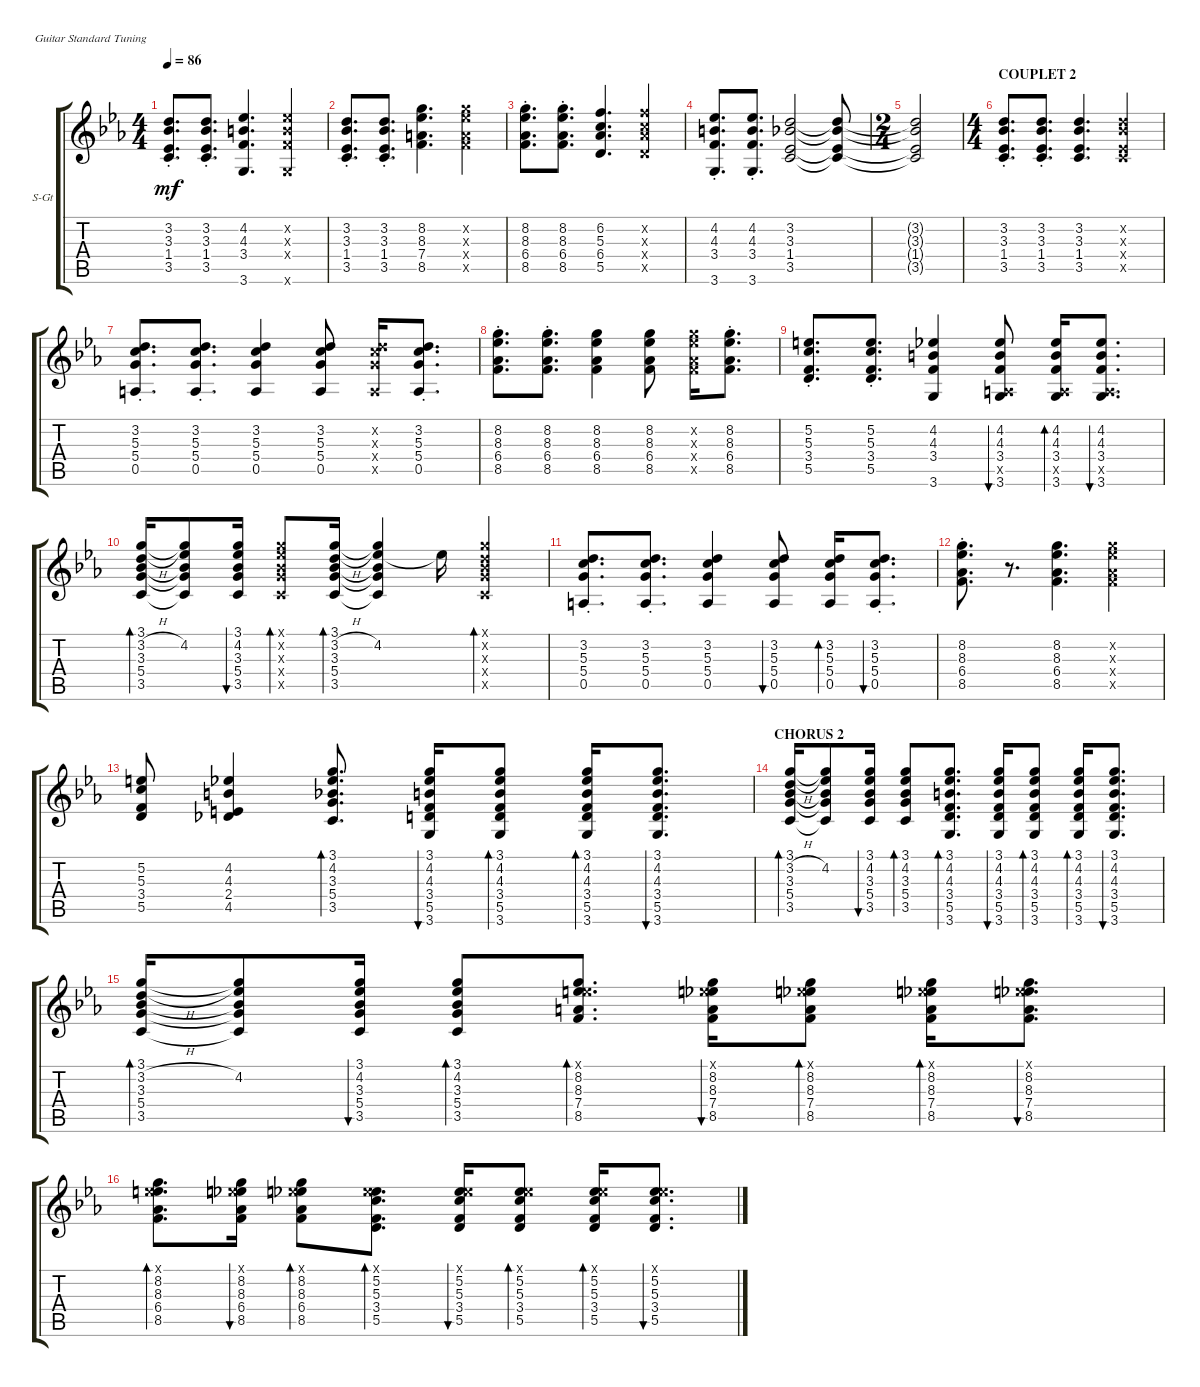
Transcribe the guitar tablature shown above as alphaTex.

\defaultSystemsLayout 4
\bracketExtendMode groupsimilarinstruments
\firstSystemTrackNameOrientation horizontal
\otherSystemsTrackNameOrientation horizontal
\track ("Steel Guitar" "S-Gt") {instrument acousticguitarsteel}
\staff {score tabs}
\tuning (E4 B3 G3 D3 A2 E2)
\ts (4 4)
\tempo 86
\clef g2
\scale
0.279104
\ks cminor
(3.5{st} 1.4{st} 3.3{st} 3.2{st}).8{d dy mf} (3.5{st} 1.4{st} 3.3{st} 3.2{st}).8{d} (3.4 4.3 4.2 3.6).4{d} (3.4{x} 4.3{x} 4.2{x} 3.6{x}).4 |
\scale
0.198507 (3.5{st} 1.4{st} 3.3{st} 3.2{st}).8{d} (3.5{st} 1.4{st} 3.3{st} 3.2{st}).8{d} (8.5 7.4 8.3 8.2).4{d} (8.5{x} 7.4{x} 8.3{x} 8.2{x}).4 |
\scale
0.198507 (8.5{st} 6.4{st} 8.3{st} 8.2{st}).8{d} (8.5{st} 6.4{st} 8.3{st} 8.2{st}).8{d} (5.5 6.4 5.3 6.2).4{d} (5.5{x} 6.4{x} 5.3{x} 6.2{x}).4 |
\scale
0.209864 (3.4{st} 4.3{st} 4.2{st} 3.6{st}).8{d} (3.4{st} 4.3{st} 4.2{st} 3.6{st}).8{d} (3.5 1.4 3.3 3.2).2 (3.5{t} 1.4{t} 3.3{t} 3.2{t}).8 |
\ts (2 4)
\scale
0.114179 (3.5{t} 1.4{t} 3.3{t} 3.2{t}).2 |
\ts (4 4)
\section ("" "COUPLET 2")
(3.5{st} 1.4{st} 3.3{st} 3.2{st}).8{d} (3.5{st} 1.4{st} 3.3{st} 3.2{st}).8{d} (3.5 1.4 3.3 3.2).4{d} (3.5{x} 1.4{x} 3.3{x} 3.2{x}).4 |
(0.5{st} 5.4{st} 5.3{st} 3.2{st}).8{d} (0.5{st} 5.4{st} 5.3{st} 3.2{st}).8{d} (0.5 5.4 5.3 3.2).4 (0.5 5.4 5.3 3.2).8 (0.5{x} 5.4{x} 5.3{x} 3.2{x}).16 (0.5{st} 5.4{st} 5.3{st} 3.2{st}).8{d} |
(8.5{st} 6.4{st} 8.3{st} 8.2{st}).8{d} (8.5{st} 6.4{st} 8.3{st} 8.2{st}).8{d} (8.5 6.4 8.3 8.2).4 (8.5 6.4 8.3 8.2).8 (8.5{x} 6.4{x} 8.3{x} 8.2{x}).16 (8.5{st} 6.4{st} 8.3{st} 8.2{st}).8{d} |
(5.5{st} 3.4{st} 5.3{st} 5.2{st}).8{d} (5.5{st} 3.4{st} 5.3{st} 5.2{st}).8{d} (3.4 4.3 4.2 3.6).4 (3.4 4.3 4.2 3.6 0.5{x}).8{bu 30} (3.4 4.3 4.2 3.6 0.5{x}).16{bd 30} (3.4 4.3 4.2 3.6 0.5{x}).8{d bu 30} |
(3.5 5.4 3.3 3.2{h} 3.1).16{bd 30} (4.2 3.1{t} 3.3{t} 5.4{t} 3.5{t}).8 (3.5 5.4 3.3 4.2 3.1).16{bu 30} (3.5{x} 5.4{x} 3.3{x} 4.2{x} 3.1{x}).8{bd 30} (3.5 5.4 3.3 3.2{h} 3.1).16{bd 30} (4.2 3.1{t} 3.3{t} 5.4{t} 3.5{t}).4 4.2{t}.16 (3.5{x} 5.4{x} 3.3{x} 3.2{x} 3.1{x}).4{bd 30} |
(0.5{st} 5.4{st} 5.3{st} 3.2{st}).8{d} (0.5{st} 5.4{st} 5.3{st} 3.2{st}).8{d} (0.5 5.4 5.3 3.2).4 (0.5 5.4 5.3 3.2).8{bu 30} (0.5 5.4 5.3 3.2).16{bd 30} (0.5{st} 5.4{st} 5.3{st} 3.2{st}).8{d bu 30} |
\scale
0.456906 (8.5{st} 6.4{st} 8.3{st} 8.2{st}).8{d} r.8{d} (8.5 6.4 8.3 8.2).4{d} (8.5{x} 6.4{x} 8.3{x} 8.2{x}).4 |
\scale
0.543092 (5.5 3.4 5.3 5.2).8 (4.5 2.4 4.3 4.2).4 (3.5 5.4 3.3 4.2 3.1).8{d bd 30} (3.6 5.5 3.4 4.3 4.2 3.1).16{bu 30} (3.6 5.5 3.4 4.3 4.2 3.1).8{bd 30} (3.6 5.5 3.4 4.3 4.2 3.1).16{bd 30} (3.6 5.5 3.4 4.3 4.2 3.1).8{d bu 30} |
\section ("" "CHORUS 2")
\scale
0.535517 (3.5 5.4 3.3 3.2{h} 3.1).16{bd 30} (4.2 3.1{t} 3.3{t} 5.4{t} 3.5{t}).8 (3.5 5.4 3.3 4.2 3.1).16{bu 30} (3.5 5.4 3.3 4.2 3.1).8{bd 30} (3.6 5.5 3.4 4.3 4.2 3.1).8{d bd 30} (3.6 5.5 3.4 4.3 4.2 3.1).16{bu 30} (3.6 5.5 3.4 4.3 4.2 3.1).8{bd 30} (3.6 5.5 3.4 4.3 4.2 3.1).16{bd 30} (3.6 5.5 3.4 4.3 4.2 3.1).8{d bu 30} |
\scale
0.464706 (3.5 5.4 3.3 3.2{h} 3.1).16{bd 30} (4.2 3.1{t} 3.3{t} 5.4{t} 3.5{t}).8 (3.5 5.4 3.3 4.2 3.1).16{bu 30} (3.5 5.4 3.3 4.2 3.1).8{bd 30} (8.5 7.4 8.3 8.2 0.1{x}).8{d bd 30} (8.5 7.4 8.3 8.2 0.1{x}).16{bu 30} (8.5 7.4 8.3 8.2 0.1{x}).8{bd 30} (8.5 7.4 8.3 8.2 0.1{x}).16{bd 30} (8.5 7.4 8.3 8.2 0.1{x}).8{d bu 30} |
\scale
0.539333 (8.5 6.4 8.3 8.2 0.1{x}).8{d bd 30} (8.5 6.4 8.3 8.2 0.1{x}).16{bu 30} (8.5 6.4 8.3 8.2 0.1{x}).8{bd 30} (5.5 3.4 5.3 5.2 0.1{x}).8{d bd 30} (5.5 3.4 5.3 5.2 0.1{x}).16{bu 30} (5.5 3.4 5.3 5.2 0.1{x}).8{bd 30} (5.5 3.4 5.3 5.2 0.1{x}).16{bd 30} (5.5 3.4 5.3 5.2 0.1{x}).8{d bu 30}
